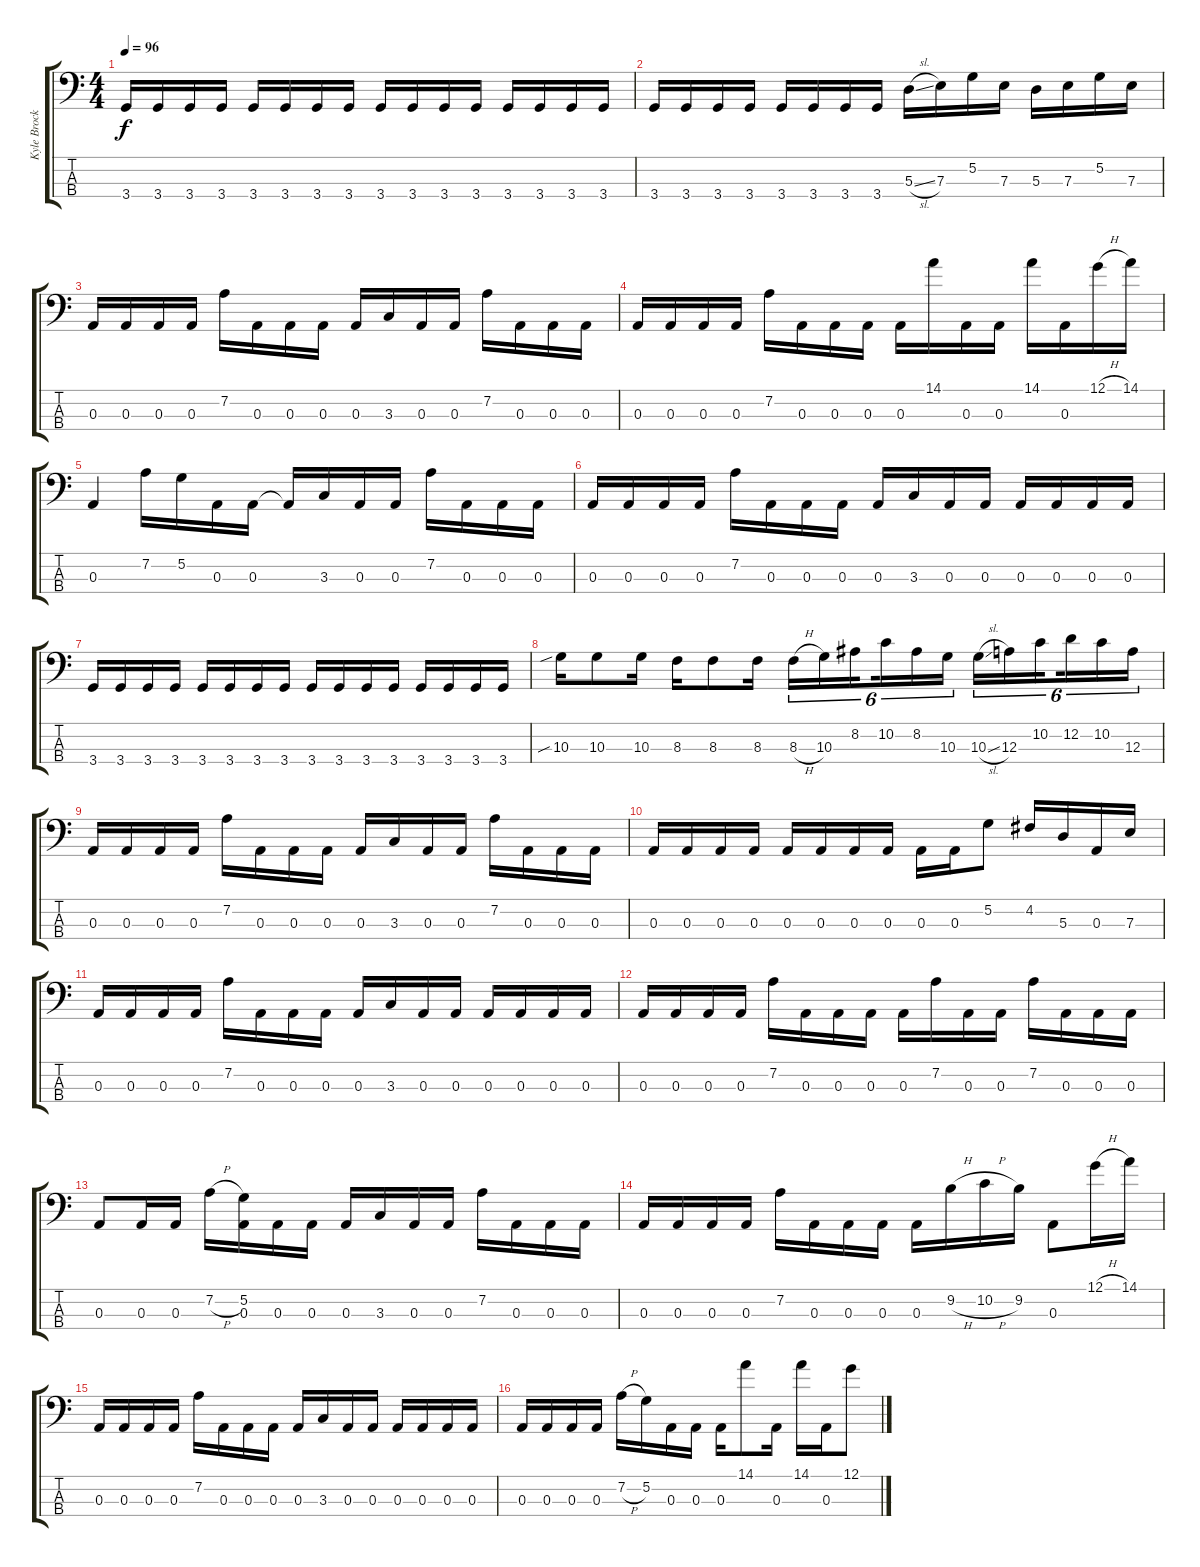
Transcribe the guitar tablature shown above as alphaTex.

\track ("Kyle Brock - Bass" "Kyle Brock") {instrument electricbassfinger}
\staff {score tabs}
\tuning (G2 D2 A1 E1) {hide}
\ts (4 4)
\tempo 96
\clef f4
\ks c
3.4.16{dy f} 3.4.16 3.4.16 3.4.16 3.4.16 3.4.16 3.4.16 3.4.16 3.4.16 3.4.16 3.4.16 3.4.16 3.4.16 3.4.16 3.4.16 3.4.16 |
3.4.16 3.4.16 3.4.16 3.4.16 3.4.16 3.4.16 3.4.16 3.4.16 5.3{sl}.16 7.3.16 5.2.16 7.3.16 5.3.16 7.3.16 5.2.16 7.3.16 |
0.3.16 0.3.16 0.3.16 0.3.16 7.2.16 0.3.16 0.3.16 0.3.16 0.3.16 3.3.16 0.3.16 0.3.16 7.2.16 0.3.16 0.3.16 0.3.16 |
0.3.16 0.3.16 0.3.16 0.3.16 7.2.16 0.3.16 0.3.16 0.3.16 0.3.16 14.1.16 0.3.16 0.3.16 14.1.16 0.3.16 12.1{h}.16 14.1.16 |
0.3.4 7.2.16 5.2.16 0.3.16 0.3.16 0.3{t}.16 3.3.16 0.3.16 0.3.16 7.2.16 0.3.16 0.3.16 0.3.16 |
0.3.16 0.3.16 0.3.16 0.3.16 7.2.16 0.3.16 0.3.16 0.3.16 0.3.16 3.3.16 0.3.16 0.3.16 0.3.16 0.3.16 0.3.16 0.3.16 |
3.4.16 3.4.16 3.4.16 3.4.16 3.4.16 3.4.16 3.4.16 3.4.16 3.4.16 3.4.16 3.4.16 3.4.16 3.4.16 3.4.16 3.4.16 3.4.16 |
10.3{sib}.16 10.3.8 10.3.16 8.3.16 8.3.8 8.3.16 8.3{h}.16{tu (6 4)} 10.3.16{tu (6 4)} 8.2.16{tu (6 4) beam splitsecondary} 10.2.16{tu (6 4)} 8.2.16{tu (6 4)} 10.3.16{tu (6 4)} 10.3{sl}.16{tu (6 4)} 12.3.16{tu (6 4)} 10.2.16{tu (6 4) beam splitsecondary} 12.2.16{tu (6 4)} 10.2.16{tu (6 4)} 12.3.16{tu (6 4)} |
0.3.16 0.3.16 0.3.16 0.3.16 7.2.16 0.3.16 0.3.16 0.3.16 0.3.16 3.3.16 0.3.16 0.3.16 7.2.16 0.3.16 0.3.16 0.3.16 |
0.3.16 0.3.16 0.3.16 0.3.16 0.3.16 0.3.16 0.3.16 0.3.16 0.3.16 0.3.16 5.2.8 4.2.16 5.3.16 0.3.16 7.3.16 |
0.3.16 0.3.16 0.3.16 0.3.16 7.2.16 0.3.16 0.3.16 0.3.16 0.3.16 3.3.16 0.3.16 0.3.16 0.3.16 0.3.16 0.3.16 0.3.16 |
0.3.16 0.3.16 0.3.16 0.3.16 7.2.16 0.3.16 0.3.16 0.3.16 0.3.16 7.2.16 0.3.16 0.3.16 7.2.16 0.3.16 0.3.16 0.3.16 |
0.3.8 0.3.16 0.3.16 7.2{h}.16 (5.2 0.3).16 0.3.16 0.3.16 0.3.16 3.3.16 0.3.16 0.3.16 7.2.16 0.3.16 0.3.16 0.3.16 |
0.3.16 0.3.16 0.3.16 0.3.16 7.2.16 0.3.16 0.3.16 0.3.16 0.3.16 9.2{h}.16 10.2{h}.16 9.2.16 0.3.8 12.1{h}.16 14.1.16 |
0.3.16 0.3.16 0.3.16 0.3.16 7.2.16 0.3.16 0.3.16 0.3.16 0.3.16 3.3.16 0.3.16 0.3.16 0.3.16 0.3.16 0.3.16 0.3.16 |
0.3.16 0.3.16 0.3.16 0.3.16 7.2{h}.16 5.2.16 0.3.16 0.3.16 0.3.16 14.1.8 0.3.16 14.1.16 0.3.16 12.1.8
